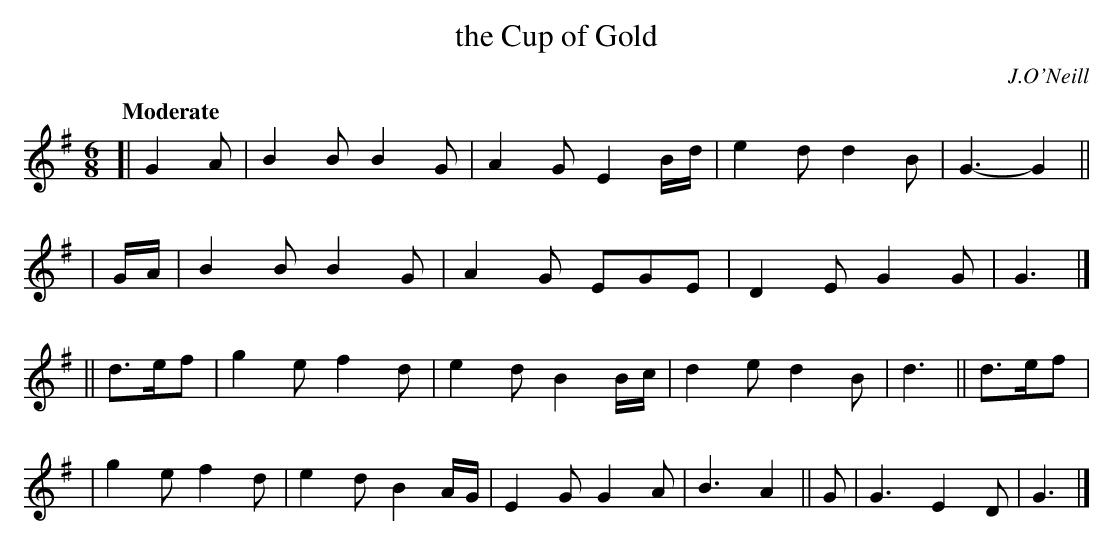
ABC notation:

X:1
T: the Cup of Gold
O: J.O'Neill
Q: "Moderate"
M: 6/8
L: 1/8
K: G
[| G2A | B2B B2G | A2G E2B/d/ | e2d d2B | G3- G2 ||
| G/A/ | B2B B2G | A2G EGE | D2E G2G | G3 |]
|| d>ef | g2e f2d | e2d B2B/c/ | d2e d2B | d3 || d>ef |
| g2e f2d | e2d B2A/G/ | E2G G2A | B3 A2 || G | G3 E2D | G3 |]
